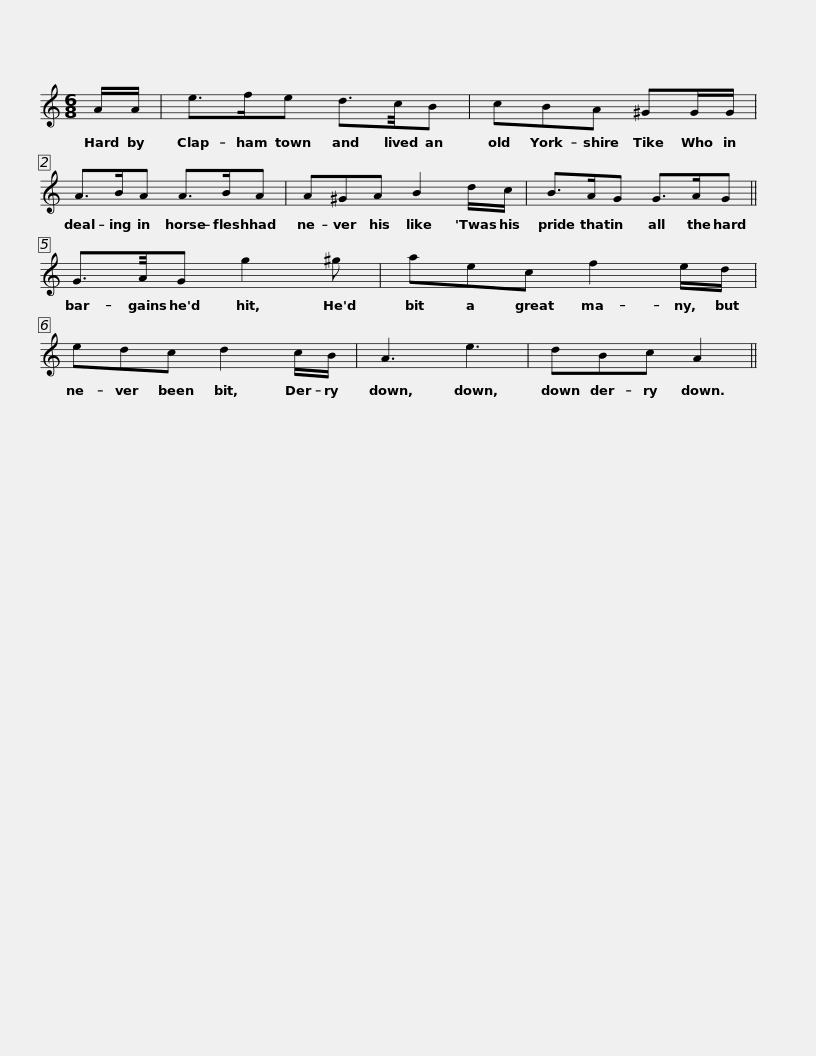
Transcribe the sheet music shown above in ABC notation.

X:1
L:1/8
M:6/8
I:linebreak $
K:C
V:1 treble
V:1
 A/A/ | e>fe d3/2c/4B | cBA ^GG/G/ | A>BA A>BA |$ A^GA B2 d/c/ | %5
 B>AG G>AG || G3/2A/4G g2 ^g | aec f2 e/d/ |$ edc d2 c/B/ | A3 e3 | %10
 dBc A2 || %11
